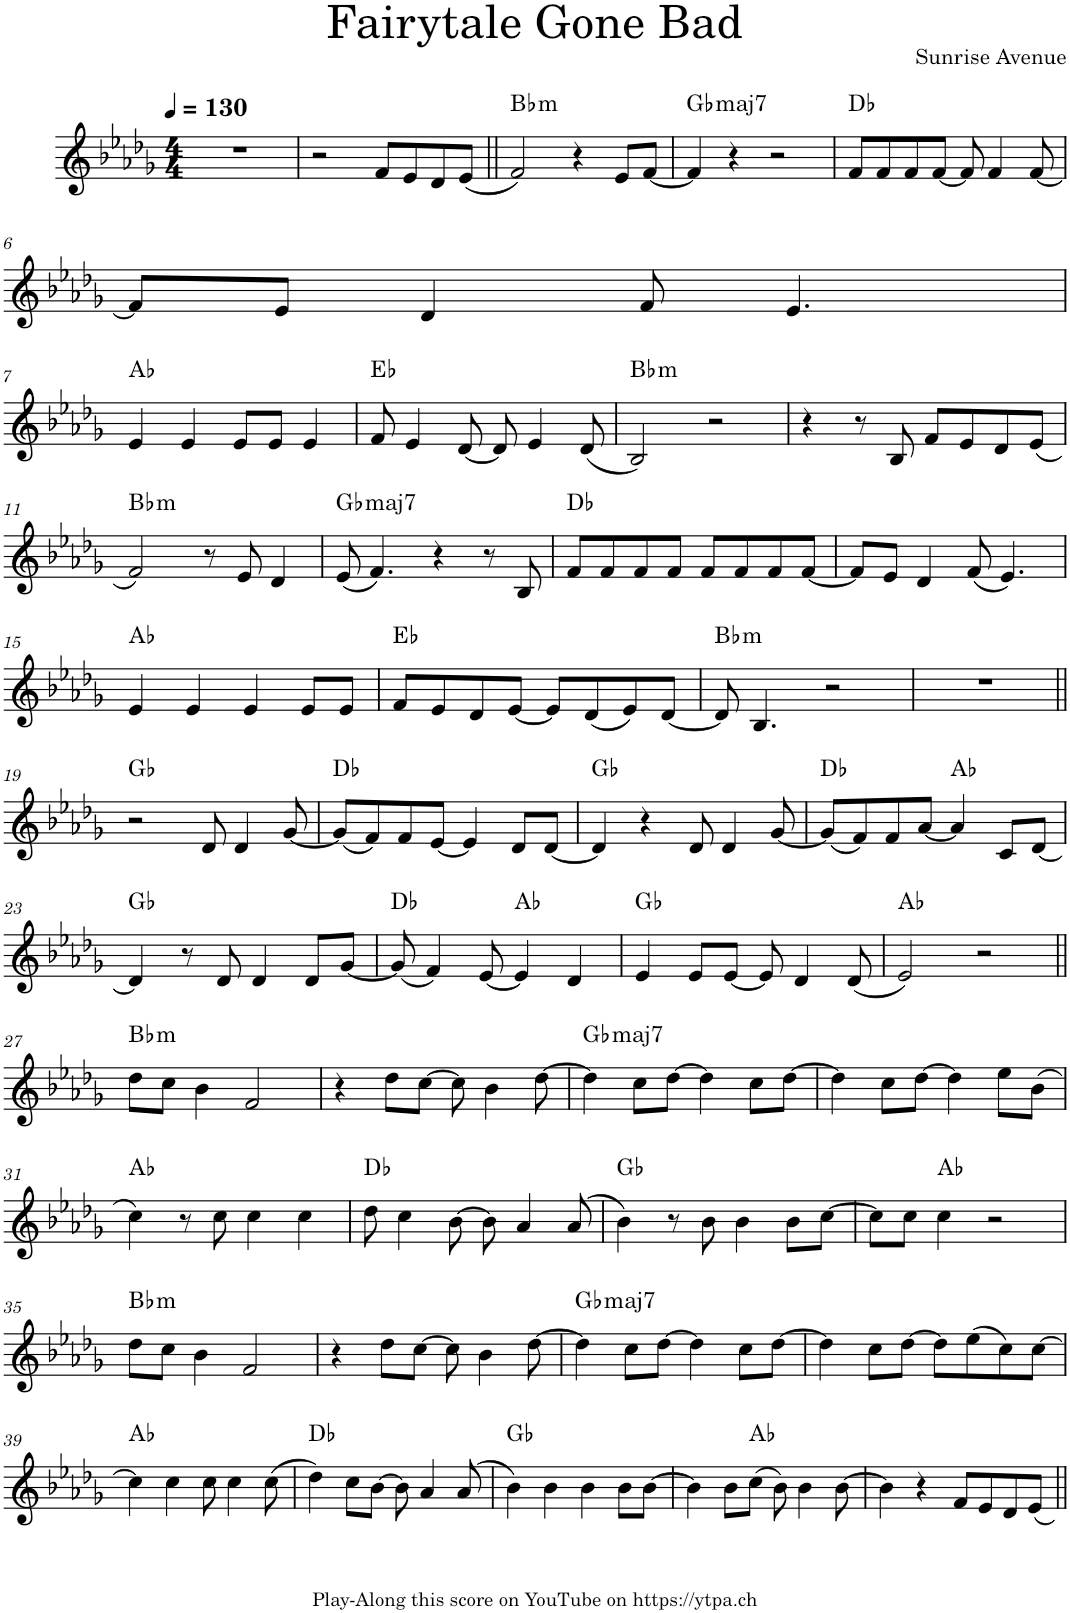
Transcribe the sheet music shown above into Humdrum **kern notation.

**kern	**harte
*part1	*part1
*staff1	*
*I"Piano	*
*I'Pno.	*
*clefG2	*
*k[b-e-a-d-g-]	*
*M4/4	*
*MM130	*
=1	=1
1r	.
=2	=2
2r	.
8f/L	.
8e-/	.
8d-/	.
(8e-/J	.
=3||	=3||
!	!LO:H:kt=m
2f/)	Bb:min
4r	.
8e-/L	.
[8f/J	.
=4	=4
!	!LO:H:kt=maj7
4f/]	Gb:maj7
4r	.
2r	.
=5	=5
8f/L	Db:maj
8f/	.
8f/	.
[8f/J	.
8f/]	.
4f/	.
[8f/	.
!!LO:LB:g=z
=6	=6
8f/L]	.
8e-/J	.
4d-/	.
8f/	.
4.e-/	.
!!LO:LB:g=z
=7	=7
4e-/	Ab:maj
4e-/	.
8e-/L	.
8e-/J	.
4e-/	.
=8	=8
8f/	Eb:maj
4e-/	.
[8d-/	.
8d-/]	.
4e-/	.
(8d-/	.
=9	=9
!	!LO:H:kt=m
2B-/)	Bb:min
2r	.
=10	=10
4r	.
8r	.
8B-/	.
8f/L	.
8e-/	.
8d-/	.
(8e-/J	.
!!LO:LB:g=z
=11	=11
!	!LO:H:kt=m
2f/)	Bb:min
8r	.
8e-/	.
4d-/	.
=12	=12
!	!LO:H:kt=maj7
(8e-/	Gb:maj7
4.f/)	.
4r	.
8r	.
8B-/	.
=13	=13
8f/L	Db:maj
8f/	.
8f/	.
8f/J	.
8f/L	.
8f/	.
8f/	.
[8f/J	.
=14	=14
8f/L]	.
8e-/J	.
4d-/	.
(8f/	.
4.e-/)	.
!!LO:LB:g=z
=15	=15
4e-/	Ab:maj
4e-/	.
4e-/	.
8e-/L	.
8e-/J	.
=16	=16
8f/L	Eb:maj
8e-/	.
8d-/	.
[8e-/J	.
8e-/L]	.
(8d-/	.
8e-/)	.
[8d-/J	.
=17	=17
!	!LO:H:kt=m
8d-/]	Bb:min
4.B-/	.
2r	.
=18	=18
1r	.
!!LO:LB:g=z
=19||	=19||
2r	Gb:maj
8d-/	.
4d-/	.
[8g-/	.
=20	=20
(8g-/L]	Db:maj
8f/)	.
8f/	.
[8e-/J	.
4e-/]	.
8d-/L	.
[8d-/J	.
=21	=21
4d-/]	Gb:maj
4r	.
8d-/	.
4d-/	.
[8g-/	.
=22	=22
(8g-/L]	Db:maj
8f/)	.
8f/	.
[8a-/J	.
4a-/]	Ab:maj
8c/L	.
[8d-/J	.
!!LO:LB:g=z
=23	=23
4d-/]	Gb:maj
8r	.
8d-/	.
4d-/	.
8d-/L	.
[8g-/J	.
=24	=24
(8g-/]	Db:maj
4f/)	.
[8e-/	.
4e-/]	Ab:maj
4d-/	.
=25	=25
4e-/	Gb:maj
8e-/L	.
[8e-/J	.
8e-/]	.
4d-/	.
(8d-/	.
=26	=26
2e-/)	Ab:maj
2r	.
!!LO:LB:g=z
=27||	=27||
!	!LO:H:kt=m
8dd-\L	Bb:min
8cc\J	.
4b-\	.
2f/	.
=28	=28
4r	.
8dd-\L	.
[8cc\J	.
8cc\]	.
4b-\	.
[8dd-\	.
=29	=29
!	!LO:H:kt=maj7
4dd-\]	Gb:maj7
8cc\L	.
[8dd-\J	.
4dd-\]	.
8cc\L	.
[8dd-\J	.
=30	=30
4dd-\]	.
8cc\L	.
[8dd-\J	.
4dd-\]	.
8ee-\L	.
(8b-\J	.
!!LO:LB:g=z
=31	=31
4cc\)	Ab:maj
8r	.
8cc\	.
4cc\	.
4cc\	.
=32	=32
8dd-\	Db:maj
4cc\	.
[8b-\	.
8b-\]	.
4a-/	.
(8a-/	.
=33	=33
4b-\)	Gb:maj
8r	.
8b-\	.
4b-\	.
8b-\L	.
[8cc\J	.
=34	=34
8cc\L]	.
8cc\J	.
4cc\	Ab:maj
2r	.
!!LO:LB:g=z
=35	=35
!	!LO:H:kt=m
8dd-\L	Bb:min
8cc\J	.
4b-\	.
2f/	.
=36	=36
4r	.
8dd-\L	.
[8cc\J	.
8cc\]	.
4b-\	.
[8dd-\	.
=37	=37
!	!LO:H:kt=maj7
4dd-\]	Gb:maj7
8cc\L	.
[8dd-\J	.
4dd-\]	.
8cc\L	.
[8dd-\J	.
=38	=38
4dd-\]	.
8cc\L	.
[8dd-\J	.
8dd-\L]	.
(8ee-\	.
8cc\)	.
[8cc\J	.
!!LO:LB:g=z
=39	=39
4cc\]	Ab:maj
4cc\	.
8cc\	.
4cc\	.
(8cc\	.
=40	=40
4dd-\)	Db:maj
8cc\L	.
[8b-\J	.
8b-\]	.
4a-/	.
(8a-/	.
=41	=41
4b-\)	Gb:maj
4b-\	.
4b-\	.
8b-\L	.
[8b-\J	.
=42	=42
4b-\]	.
8b-\L	.
(8cc\J	Ab:maj
8b-\)	.
4b-\	.
[8b-\	.
=43	=43
4b-\]	.
4r	.
8f/L	.
8e-/	.
8d-/	.
8e-/J	.
=||	=||
*-	*-
